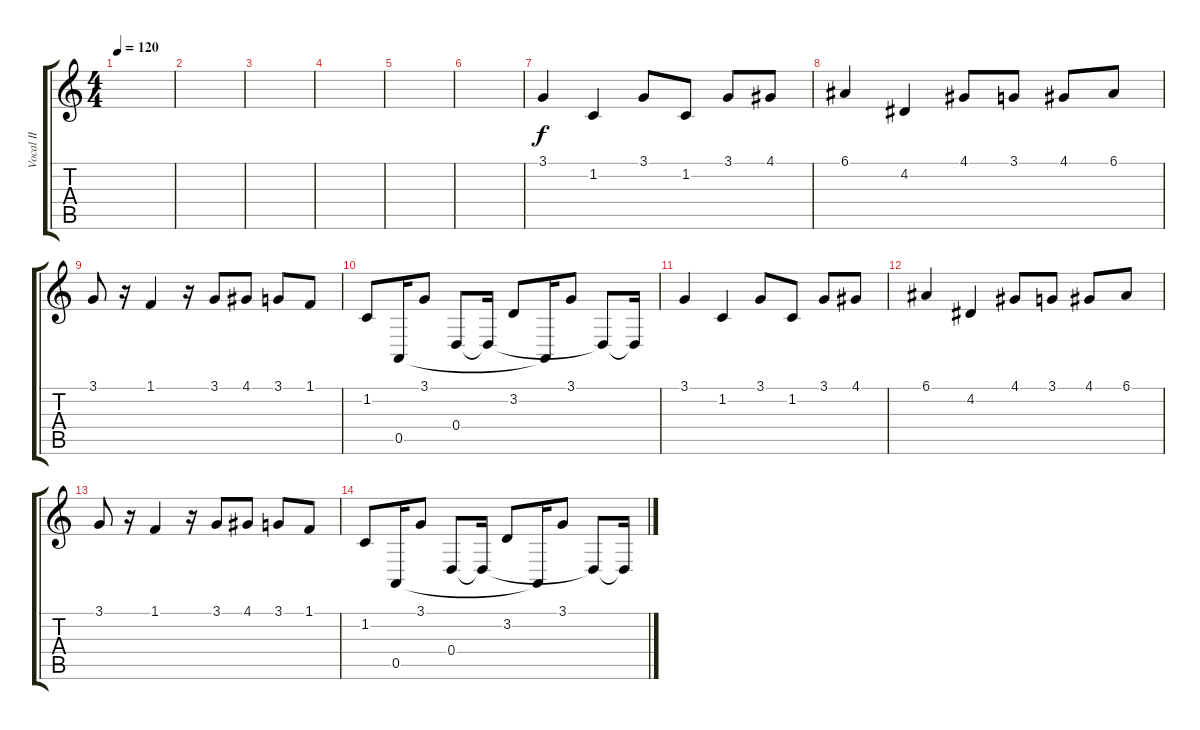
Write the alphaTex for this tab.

\track ("Vocal II" "Vocal II") {instrument altosax}
\staff {score tabs}
\tuning (E4 B3 G3 D3 A2 D2) {hide}
\ts (4 4)
\tempo 120
\clef g2
\ks c
|
|
|
|
|
|
3.1.4 1.2.4 3.1.8 1.2.8 3.1.8 4.1.8 |
6.1.4 4.2.4 4.1.8 3.1.8 4.1.8 6.1.8 |
3.1.8 r.16 1.1.4 r.16 3.1.8 4.1.8 3.1.8 1.1.8 |
1.2.8 0.5.16 3.1.8 0.4.8 0.4{t}.16 3.2.8 0.5{t}.16 3.1.8 0.4{t}.8 0.4{t}.16 |
3.1.4 1.2.4 3.1.8 1.2.8 3.1.8 4.1.8 |
6.1.4 4.2.4 4.1.8 3.1.8 4.1.8 6.1.8 |
3.1.8 r.16 1.1.4 r.16 3.1.8 4.1.8 3.1.8 1.1.8 |
1.2.8 0.5.16 3.1.8 0.4.8 0.4{t}.16 3.2.8 0.5{t}.16 3.1.8 0.4{t}.8 0.4{t}.16
